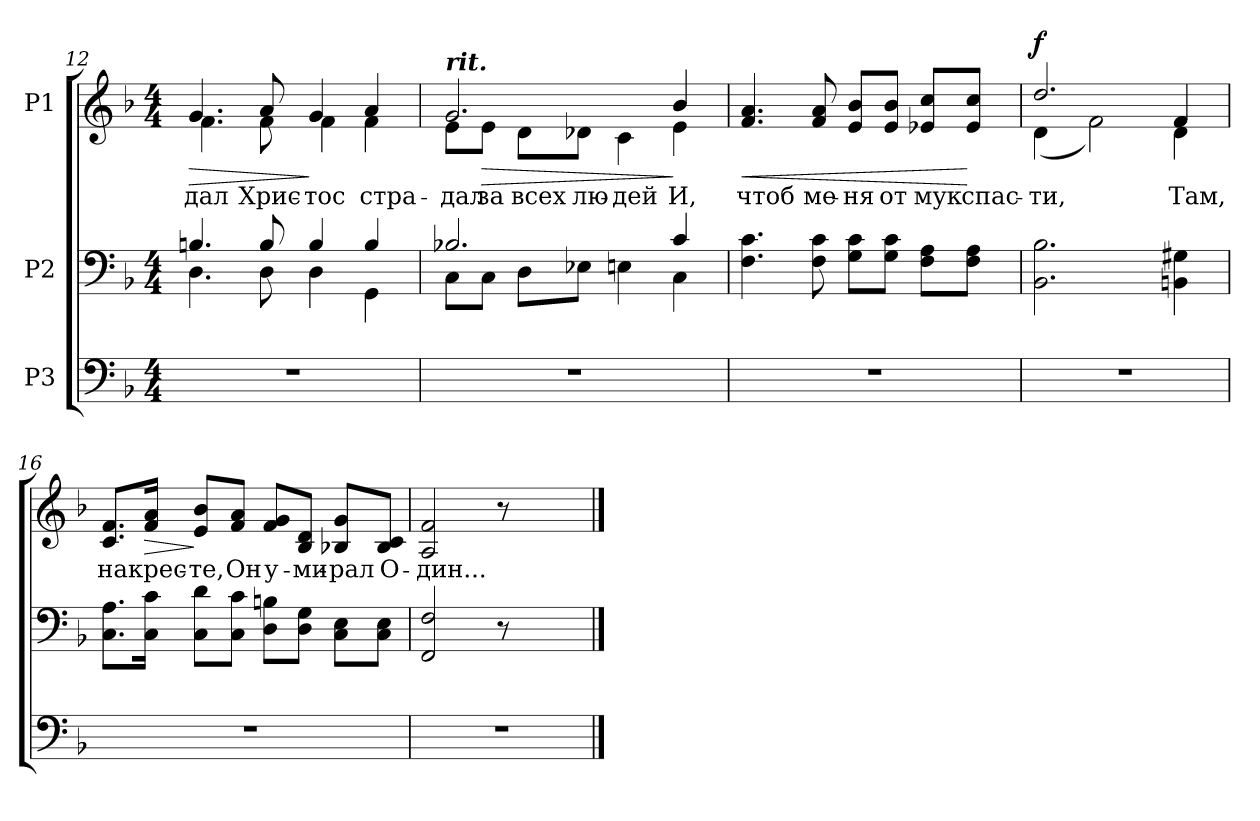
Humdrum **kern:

**kern	**kern	**kern	**text	**dynam
*part3	*part2	*part1	*part1	*part1
*staff3	*staff2	*staff1	*staff1	*staff1
*I"P3	*I"P2	*I"P1	*	*
*clefF4	*clefF4	*clefG2	*	*
*k[b-]	*k[b-]	*k[b-]	*	*
*d:	*d:	*d:	*	*
*M4/4	*M4/4	*M4/4	*	*
=12	=12	=12	=12	=12
*	*^	*	*	*
!	!	!	!	!LO:LY:b:color=#000000	!LO:HP:b
*	*	*	*^	*	*
1r	4.Bni/	4.Di\	4.gi/	4.fi\	-дал	>
!	!	!	!	!	!LO:LY:b:color=#000000	!
!	!	!	!	!	!LO:LY:b:color=#000000	!
.	8Bi/	8Di\	8ai/	8fi\	Хрис-	.
!	!	!	!	!	!LO:LY:b:color=#000000	!
!	!	!	!	!	!LO:LY:b:color=#000000	!
.	4Bi/	4Di\	4gi/	4fi\	тос	]
!	!	!	!	!	!LO:LY:b:color=#000000	!
!	!	!	!	!	!LO:LY:b:color=#000000	!
.	4Bi/	4GGi\	4ai/	4fi\	стра-	.
=13	=13	=13	=13	=13	=13	=13
!	!	!	!	!	!LO:LY:b:color=#000000	!
!	!	!	!LO:TX:a:Bi:t=rit.	!	!	!
!	!	!	!	!	!LO:LY:b:color=#000000	!
1r	2.B-Xi/	8Ci\L	2.gi/	8ei\L	-дал	.
!	!	!	!	!	!LO:LY:b:color=#000000	!LO:HP:b
.	.	8Ci\J	.	8ei\J	за	>
!	!	!	!	!	!LO:LY:b:color=#000000	!
.	.	8Di\L	.	8di\L	всех	.
!	!	!	!	!	!LO:LY:b:color=#000000	!
.	.	8E-Xi\J	.	8d-Xi\J	лю-	.
!	!	!	!	!	!LO:LY:b:color=#000000	!
.	.	4Eni\	.	4ci\	-дей	.
!	!	!	!	!	!LO:LY:b:color=#000000	!
.	4ci/	4Ci\	4b-i/	4ei\	И,	]
*	*v	*v	*	*	*	*
*	*	*v	*v	*	*
!!LO:LB:g=z
=14	=14	=14	=14	=14
*	*^	*^	*	*
!	!	!	!	!	!LO:LY:b:color=#000000	!LO:HP:b
*	*v	*v	*	*	*	*
*	*	*v	*v	*	*
1r	4.Fi\ 4.ci	4.fi/ 4.ai	чтоб	<
!	!	!	!LO:LY:b:color=#000000	!
.	8Fi\ 8ci	8fi/ 8ai	ме-	.
!	!	!	!LO:LY:b:color=#000000	!
.	8Gi\ 8ci\L	8ei/ 8b-i/L	-ня	.
!	!	!	!LO:LY:b:color=#000000	!
.	8Gi\ 8ci\J	8ei/ 8b-i/J	от	.
!	!	!	!LO:LY:b:color=#000000	!
.	8Fi\ 8Ai\L	8e-Xi/ 8cci/L	мук	.
!	!	!	!LO:LY:b:color=#000000	!
.	8Fi\ 8Ai\J	8e-i/ 8cci/J	спас-	[
=15	=15	=15	=15	=15
!	!	!	!LO:LY:b:color=#000000	!
*	*	*^	*	*
1r	2.BB-i\ 2.B-i	2.ddi/	(4di\	-ти,	f
.	.	.	2fi\)	.	.
!	!	!	!	!LO:LY:b:color=#000000	!
.	4BBni\ 4G#Xi	4fi/	4di\	Там,	.
*	*	*v	*v	*	*
=16	=16	=16	=16	=16
*	*	*^	*	*
!	!	!LO:TX:t=rit.	!	!	!
!	!	!	!	!LO:LY:b:color=#000000	!
*	*	*v	*v	*	*
1r	8.Ci\ 8.Ai\L	8.ci/ 8.fi/L	на	.
!	!	!	!LO:LY:b:color=#000000	!LO:HP:b
.	16Ci\ 16ci\Jk	16fi/ 16ai/Jk	крес-	>
!	!	!	!LO:LY:b:color=#000000	!
.	8Ci\ 8di\L	8ei/ 8b-i/L	-те,	]
!	!	!	!LO:LY:b:color=#000000	!
.	8Ci\ 8ci\J	8fi/ 8ai/J	Он	.
!	!	!	!LO:LY:b:color=#000000	!
.	8Di\ 8Bni\L	8fi/ 8gi/L	у-	.
!	!	!	!LO:LY:b:color=#000000	!
.	8Di\ 8Gi\J	8B-i/ 8di/J	-ми-	.
!	!	!	!LO:LY:b:color=#000000	!
.	8Ci\ 8Ei\L	8B-Xi/ 8gi/L	-рал	.
!	!	!	!LO:LY:b:color=#000000	!
.	8Ci\ 8Ei\J	8B-i/ 8ci/J	О-	.
=17	=17	=17	=17	=17
!LO:N:vis=1	!	!	!	!
!	!	!	!LO:LY:b:color=#000000	!
1r	2FFi/ 2Fi	2Ai/ 2fi	-дин...	.
.	8r	8r	.	.
.	4.ryy	4.ryy	.	.
==	==	==	==	==
*-	*-	*-	*-	*-
